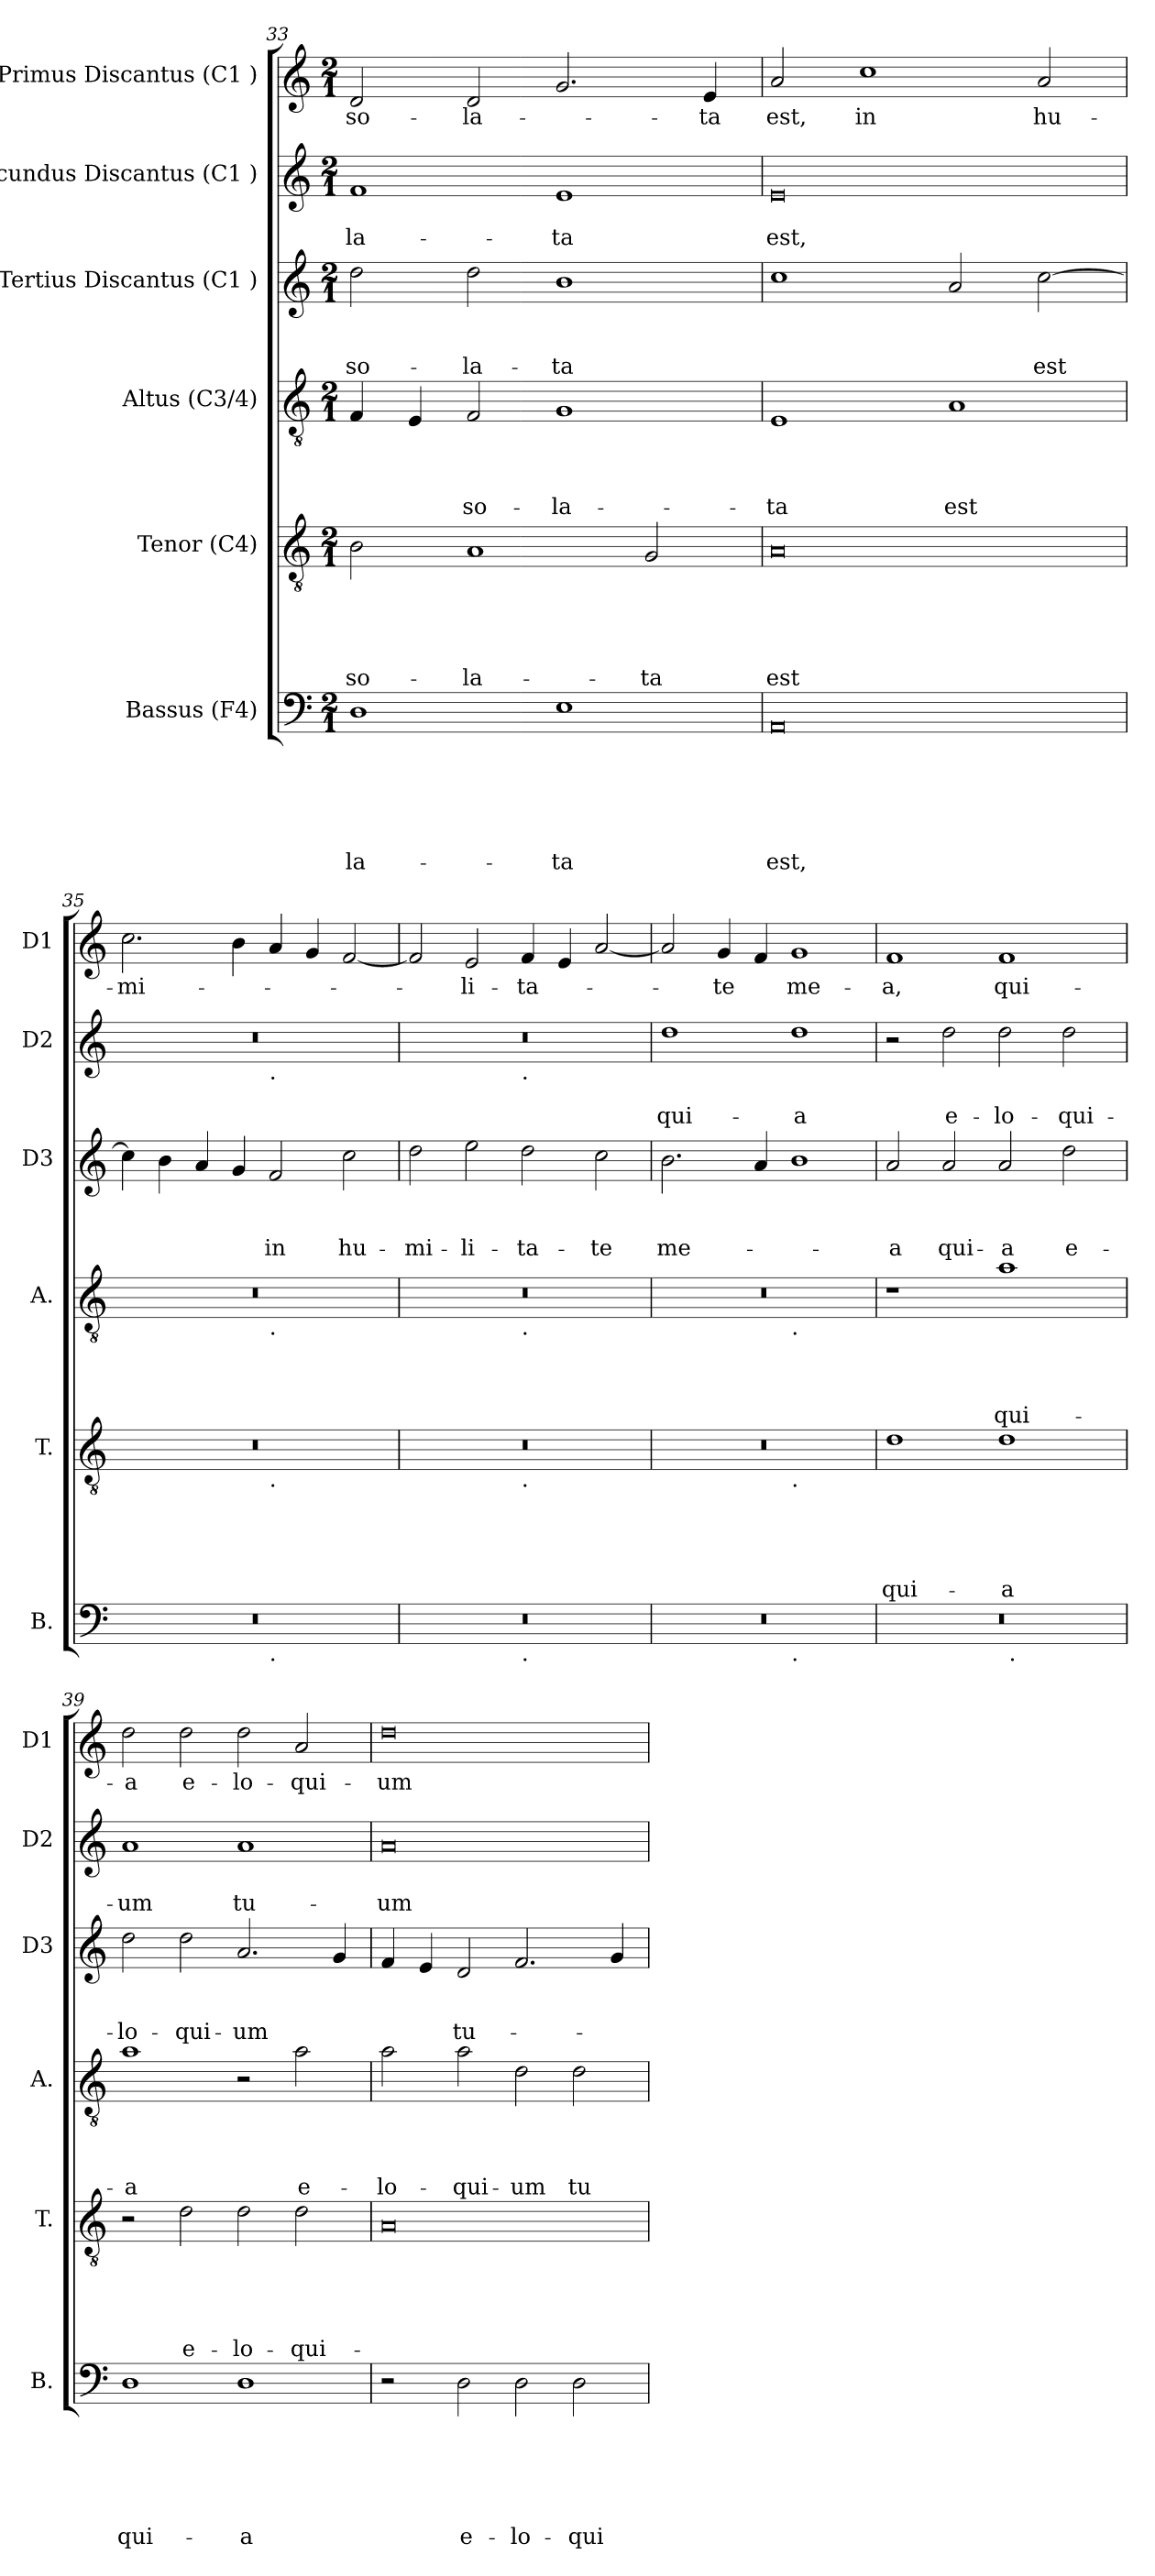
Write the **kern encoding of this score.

**kern	**text	**text	**text	**text	**text	**text	**kern	**text	**text	**text	**text	**text	**kern	**text	**text	**text	**text	**kern	**text	**text	**text	**kern	**text	**text	**kern	**text
*part6	*part6	*part6	*part6	*part6	*part6	*part6	*part5	*part5	*part5	*part5	*part5	*part5	*part4	*part4	*part4	*part4	*part4	*part3	*part3	*part3	*part3	*part2	*part2	*part2	*part1	*part1
*staff6	*staff6	*staff6	*staff6	*staff6	*staff6	*staff6	*staff5	*staff5	*staff5	*staff5	*staff5	*staff5	*staff4	*staff4	*staff4	*staff4	*staff4	*staff3	*staff3	*staff3	*staff3	*staff2	*staff2	*staff2	*staff1	*staff1
*I"Bassus (F4)	*	*	*	*	*	*	*I"Tenor (C4)	*	*	*	*	*	*I"Altus (C3/4)	*	*	*	*	*I"Tertius Discantus (C1 )	*	*	*	*I"Secundus Discantus (C1 )	*	*	*I"Primus Discantus (C1 )	*
*I'B.	*	*	*	*	*	*	*I'T.	*	*	*	*	*	*I'A.	*	*	*	*	*I'D3	*	*	*	*I'D2	*	*	*I'D1	*
*clefF4	*	*	*	*	*	*	*clefGv2	*	*	*	*	*	*clefGv2	*	*	*	*	*clefG2	*	*	*	*clefG2	*	*	*clefG2	*
*k[]	*	*	*	*	*	*	*k[]	*	*	*	*	*	*k[]	*	*	*	*	*k[]	*	*	*	*k[]	*	*	*k[]	*
*C:	*	*	*	*	*	*	*C:	*	*	*	*	*	*C:	*	*	*	*	*C:	*	*	*	*C:	*	*	*C:	*
*M2/1	*	*	*	*	*	*	*M2/1	*	*	*	*	*	*M2/1	*	*	*	*	*M2/1	*	*	*	*M2/1	*	*	*M2/1	*
=33	=33	=33	=33	=33	=33	=33	=33	=33	=33	=33	=33	=33	=33	=33	=33	=33	=33	=33	=33	=33	=33	=33	=33	=33	=33	=33
!	!	!	!	!	!	!LO:LY:b	!	!	!	!	!	!LO:LY:b	!	!	!	!	!	!	!	!	!LO:LY:b	!	!	!LO:LY:b	!	!LO:LY:b
1D	.	.	.	.	.	-la-	2B\	.	.	.	.	-so-	4F/	.	.	.	.	2dd\	.	.	-so-	1f	.	-la-	2d/	-so-
.	.	.	.	.	.	.	.	.	.	.	.	.	4E/	.	.	.	.	.	.	.	.	.	.	.	.	.
!	!	!	!	!	!	!	!	!	!	!	!	!LO:LY:b	!	!	!	!	!LO:LY:b	!	!	!	!LO:LY:b	!	!	!	!	!LO:LY:b
.	.	.	.	.	.	.	1A	.	.	.	.	-la-	2F/	.	.	.	-so-	2dd\	.	.	-la-	.	.	.	2d/	-la-
!	!	!	!	!	!	!LO:LY:b	!	!	!	!	!	!	!	!	!	!	!LO:LY:b	!	!	!	!LO:LY:b	!	!	!LO:LY:b	!	!
1E	.	.	.	.	.	-ta	.	.	.	.	.	.	1G	.	.	.	-la-	1b	.	.	-ta	1e	.	-ta	2.g/	.
!	!	!	!	!	!	!	!	!	!	!	!	!LO:LY:b	!	!	!	!	!	!	!	!	!	!	!	!	!	!
.	.	.	.	.	.	.	2G/	.	.	.	.	-ta	.	.	.	.	.	.	.	.	.	.	.	.	.	.
!	!	!	!	!	!	!	!	!	!	!	!	!	!	!	!	!	!	!	!	!	!	!	!	!	!	!LO:LY:b
.	.	.	.	.	.	.	.	.	.	.	.	.	.	.	.	.	.	.	.	.	.	.	.	.	4e/	-ta
!!LO:PB:g=z
=34	=34	=34	=34	=34	=34	=34	=34	=34	=34	=34	=34	=34	=34	=34	=34	=34	=34	=34	=34	=34	=34	=34	=34	=34	=34	=34
!	!	!	!	!	!	!LO:LY:b	!	!	!	!	!	!LO:LY:b:rj	!	!	!	!	!LO:LY:b	!	!	!	!	!	!	!LO:LY:b	!	!LO:LY:b
0AA	.	.	.	.	.	est,	0A	.	.	.	.	est	1E	.	.	.	-ta	1cc	.	.	.	0e	.	est,	2a/	est,
!	!	!	!	!	!	!	!	!	!	!	!	!	!	!	!	!	!	!	!	!	!	!	!	!	!	!LO:LY:b
.	.	.	.	.	.	.	.	.	.	.	.	.	.	.	.	.	.	.	.	.	.	.	.	.	1cc	in
!	!	!	!	!	!	!	!	!	!	!	!	!	!	!	!	!	!LO:LY:b	!	!	!	!	!	!	!	!	!
.	.	.	.	.	.	.	.	.	.	.	.	.	1A	.	.	.	est	2a/	.	.	.	.	.	.	.	.
!	!	!	!	!	!	!	!	!	!	!	!	!	!	!	!	!	!	!	!	!	!LO:LY:b	!	!	!	!	!LO:LY:b
.	.	.	.	.	.	.	.	.	.	.	.	.	.	.	.	.	.	[>2cc\	.	.	est	.	.	.	2a/	hu-
=35	=35	=35	=35	=35	=35	=35	=35	=35	=35	=35	=35	=35	=35	=35	=35	=35	=35	=35	=35	=35	=35	=35	=35	=35	=35	=35
!	!	!	!	!	!	!	!	!	!	!	!	!	!	!	!	!	!	!	!	!	!	!	!	!	!	!LO:LY:b
*^	*	*	*	*	*	*	*^	*	*	*	*	*	*^	*	*	*	*	*	*	*	*	*^	*	*	*	*
0r	1ryy	.	.	.	.	.	.	0r	1ryy	.	.	.	.	.	0r	1ryy	.	.	.	.	4cc\]	.	.	.	0r	1ryy	.	.	2.cc\	-mi-
.	.	.	.	.	.	.	.	.	.	.	.	.	.	.	.	.	.	.	.	.	4b\	.	.	.	.	.	.	.	.	.
.	.	.	.	.	.	.	.	.	.	.	.	.	.	.	.	.	.	.	.	.	4a/	.	.	.	.	.	.	.	.	.
.	.	.	.	.	.	.	.	.	.	.	.	.	.	.	.	.	.	.	.	.	4g/	.	.	.	.	.	.	.	4b\	.
!	!	!	!	!	!	!	!	!	!	!	!	!	!	!	!	!	!	!	!	!	!	!	!	!	!	!LO:TX:b:t=.	!	!	!	!
!	!	!	!	!	!	!	!	!	!	!	!	!	!	!	!	!LO:TX:b:t=.	!	!	!	!	!	!	!	!	!	!	!	!	!	!
!	!	!	!	!	!	!	!	!	!LO:TX:b:t=.	!	!	!	!	!	!	!	!	!	!	!	!	!	!	!	!	!	!	!	!	!
!	!LO:TX:b:t=.	!	!	!	!	!	!	!	!	!	!	!	!	!	!	!	!	!	!	!	!	!	!	!	!	!	!	!	!	!
!	!	!	!	!	!	!	!	!	!	!	!	!	!	!	!	!	!	!	!	!	!	!	!	!LO:LY:b	!	!	!	!	!	!
.	1ryy	.	.	.	.	.	.	.	1ryy	.	.	.	.	.	.	1ryy	.	.	.	.	2f/	.	.	in	.	1ryy	.	.	4a/	.
.	.	.	.	.	.	.	.	.	.	.	.	.	.	.	.	.	.	.	.	.	.	.	.	.	.	.	.	.	4g/	.
!	!	!	!	!	!	!	!	!	!	!	!	!	!	!	!	!	!	!	!	!	!	!	!	!LO:LY:b	!	!	!	!	!	!
.	.	.	.	.	.	.	.	.	.	.	.	.	.	.	.	.	.	.	.	.	2cc\	.	.	hu-	.	.	.	.	[<2f/	.
=36	=36	=36	=36	=36	=36	=36	=36	=36	=36	=36	=36	=36	=36	=36	=36	=36	=36	=36	=36	=36	=36	=36	=36	=36	=36	=36	=36	=36	=36	=36
!	!	!	!	!	!	!	!	!	!	!	!	!	!	!	!	!	!	!	!	!	!	!	!	!LO:LY:b	!	!	!	!	!	!
0r	1ryy	.	.	.	.	.	.	0r	1ryy	.	.	.	.	.	0r	1ryy	.	.	.	.	2dd\	.	.	-mi-	0r	1ryy	.	.	2f/]	.
!	!	!	!	!	!	!	!	!	!	!	!	!	!	!	!	!	!	!	!	!	!	!	!	!LO:LY:b	!	!	!	!	!	!LO:LY:b
.	.	.	.	.	.	.	.	.	.	.	.	.	.	.	.	.	.	.	.	.	2ee\	.	.	-li-	.	.	.	.	2e/	-li-
!	!	!	!	!	!	!	!	!	!	!	!	!	!	!	!	!	!	!	!	!	!	!	!	!	!	!LO:TX:b:t=.	!	!	!	!
!	!	!	!	!	!	!	!	!	!	!	!	!	!	!	!	!LO:TX:b:t=.	!	!	!	!	!	!	!	!	!	!	!	!	!	!
!	!	!	!	!	!	!	!	!	!LO:TX:b:t=.	!	!	!	!	!	!	!	!	!	!	!	!	!	!	!	!	!	!	!	!	!
!	!LO:TX:b:t=.	!	!	!	!	!	!	!	!	!	!	!	!	!	!	!	!	!	!	!	!	!	!	!	!	!	!	!	!	!
!	!	!	!	!	!	!	!	!	!	!	!	!	!	!	!	!	!	!	!	!	!	!	!	!LO:LY:b	!	!	!	!	!	!LO:LY:b
.	1ryy	.	.	.	.	.	.	.	1ryy	.	.	.	.	.	.	1ryy	.	.	.	.	2dd\	.	.	-ta-	.	1ryy	.	.	4f/	-ta-
.	.	.	.	.	.	.	.	.	.	.	.	.	.	.	.	.	.	.	.	.	.	.	.	.	.	.	.	.	4e/	.
!	!	!	!	!	!	!	!	!	!	!	!	!	!	!	!	!	!	!	!	!	!	!	!	!LO:LY:b	!	!	!	!	!	!
.	.	.	.	.	.	.	.	.	.	.	.	.	.	.	.	.	.	.	.	.	2cc\	.	.	-te	.	.	.	.	[<2a/	.
=37	=37	=37	=37	=37	=37	=37	=37	=37	=37	=37	=37	=37	=37	=37	=37	=37	=37	=37	=37	=37	=37	=37	=37	=37	=37	=37	=37	=37	=37	=37
!	!	!	!	!	!	!	!	!	!	!	!	!	!	!	!	!	!	!	!	!	!	!	!	!LO:LY:b	!	!	!	!LO:LY:b	!	!
*	*	*	*	*	*	*	*	*	*	*	*	*	*	*	*	*	*	*	*	*	*	*	*	*	*v	*v	*	*	*	*
0r	1ryy	.	.	.	.	.	.	0r	1ryy	.	.	.	.	.	0r	1ryy	.	.	.	.	2.b\	.	.	me-	1dd	.	qui-	2a/]	.
!	!	!	!	!	!	!	!	!	!	!	!	!	!	!	!	!	!	!	!	!	!	!	!	!	!	!	!	!	!LO:LY:b
.	.	.	.	.	.	.	.	.	.	.	.	.	.	.	.	.	.	.	.	.	.	.	.	.	.	.	.	4g/	-te
.	.	.	.	.	.	.	.	.	.	.	.	.	.	.	.	.	.	.	.	.	4a/	.	.	.	.	.	.	4f/	.
!	!	!	!	!	!	!	!	!	!	!	!	!	!	!	!	!LO:TX:b:t=.	!	!	!	!	!	!	!	!	!	!	!	!	!
!	!	!	!	!	!	!	!	!	!LO:TX:b:t=.	!	!	!	!	!	!	!	!	!	!	!	!	!	!	!	!	!	!	!	!
!	!LO:TX:b:t=.	!	!	!	!	!	!	!	!	!	!	!	!	!	!	!	!	!	!	!	!	!	!	!	!	!	!	!	!
!	!	!	!	!	!	!	!	!	!	!	!	!	!	!	!	!	!	!	!	!	!	!	!	!	!	!	!LO:LY:b:rj	!	!LO:LY:b
.	1ryy	.	.	.	.	.	.	.	1ryy	.	.	.	.	.	.	1ryy	.	.	.	.	1b	.	.	.	1dd	.	-a	1g	me-
!!LO:LB:g=z
=38	=38	=38	=38	=38	=38	=38	=38	=38	=38	=38	=38	=38	=38	=38	=38	=38	=38	=38	=38	=38	=38	=38	=38	=38	=38	=38	=38	=38	=38
!	!	!	!	!	!	!	!	!	!	!	!	!	!	!LO:LY:b	!	!	!	!	!	!	!	!	!	!LO:LY:b	!	!	!	!	!LO:LY:b
*	*	*	*	*	*	*	*	*v	*v	*	*	*	*	*	*	*	*	*	*	*	*	*	*	*	*	*	*	*	*
*	*	*	*	*	*	*	*	*	*	*	*	*	*	*v	*v	*	*	*	*	*	*	*	*	*	*	*	*	*
0r	1ryy	.	.	.	.	.	.	1d	.	.	.	.	qui-	1r	.	.	.	.	2a/	.	.	-a	2r	.	.	1f	-a,
!	!	!	!	!	!	!	!	!	!	!	!	!	!	!	!	!	!	!	!	!	!	!LO:LY:b	!	!	!LO:LY:b	!	!
.	.	.	.	.	.	.	.	.	.	.	.	.	.	.	.	.	.	.	2a/	.	.	qui-	2dd\	.	e-	.	.
!	!	!	!	!	!	!	!	!	!	!	!	!	!LO:LY:b:rj	!	!	!	!	!LO:LY:b	!	!	!	!LO:LY:b	!	!	!LO:LY:b	!	!LO:LY:b
.	32ryy	.	.	.	.	.	.	1d	.	.	.	.	-a	1a	.	.	.	qui-	2a/	.	.	-a	2dd\	.	-lo-	1f	qui-
!	!LO:TX:b:t=.	!	!	!	!	!	!	!	!	!	!	!	!	!	!	!	!	!	!	!	!	!	!	!	!	!	!
.	2ryy	.	.	.	.	.	.	.	.	.	.	.	.	.	.	.	.	.	.	.	.	.	.	.	.	.	.
!	!	!	!	!	!	!	!	!	!	!	!	!	!	!	!	!	!	!	!	!	!	!LO:LY:b	!	!	!LO:LY:b	!	!
.	.	.	.	.	.	.	.	.	.	.	.	.	.	.	.	.	.	.	2dd\	.	.	e-	2dd\	.	-qui-	.	.
.	4...ryy	.	.	.	.	.	.	.	.	.	.	.	.	.	.	.	.	.	.	.	.	.	.	.	.	.	.
=39	=39	=39	=39	=39	=39	=39	=39	=39	=39	=39	=39	=39	=39	=39	=39	=39	=39	=39	=39	=39	=39	=39	=39	=39	=39	=39	=39
!	!	!	!	!	!	!	!LO:LY:b	!	!	!	!	!	!	!	!	!	!	!LO:LY:b:rj	!	!	!	!LO:LY:b	!	!	!LO:LY:b	!	!LO:LY:b
*v	*v	*	*	*	*	*	*	*	*	*	*	*	*	*	*	*	*	*	*	*	*	*	*	*	*	*	*
1D	.	.	.	.	.	qui-	2r	.	.	.	.	.	1a	.	.	.	-a	2dd\	.	.	-lo-	1a	.	-um	2dd\	-a
!	!	!	!	!	!	!	!	!	!	!	!	!LO:LY:b	!	!	!	!	!	!	!	!	!LO:LY:b	!	!	!	!	!LO:LY:b
.	.	.	.	.	.	.	2d\	.	.	.	.	e-	.	.	.	.	.	2dd\	.	.	-qui-	.	.	.	2dd\	e-
!	!	!	!	!	!	!LO:LY:b:rj	!	!	!	!	!	!LO:LY:b	!	!	!	!	!	!	!	!	!LO:LY:b	!	!	!LO:LY:b	!	!LO:LY:b
1D	.	.	.	.	.	-a	2d\	.	.	.	.	-lo-	2r	.	.	.	.	2.a/	.	.	-um	1a	.	tu-	2dd\	-lo-
!	!	!	!	!	!	!	!	!	!	!	!	!LO:LY:b	!	!	!	!	!LO:LY:b	!	!	!	!	!	!	!	!	!LO:LY:b
.	.	.	.	.	.	.	2d\	.	.	.	.	-qui-	2a\	.	.	.	e-	.	.	.	.	.	.	.	2a/	-qui-
.	.	.	.	.	.	.	.	.	.	.	.	.	.	.	.	.	.	4g/	.	.	.	.	.	.	.	.
=40	=40	=40	=40	=40	=40	=40	=40	=40	=40	=40	=40	=40	=40	=40	=40	=40	=40	=40	=40	=40	=40	=40	=40	=40	=40	=40
!	!	!	!	!	!	!	!	!	!	!	!	!	!	!	!	!	!LO:LY:b	!	!	!	!	!	!	!LO:LY:b	!	!LO:LY:b
2r	.	.	.	.	.	.	0A	.	.	.	.	.	2a\	.	.	.	-lo-	4f/	.	.	.	0a	.	-um	0dd	-um
.	.	.	.	.	.	.	.	.	.	.	.	.	.	.	.	.	.	4e/	.	.	.	.	.	.	.	.
!	!	!	!	!	!	!LO:LY:b	!	!	!	!	!	!	!	!	!	!	!LO:LY:b	!	!	!	!LO:LY:b	!	!	!	!	!
2D\	.	.	.	.	.	e-	.	.	.	.	.	.	2a\	.	.	.	-qui-	2d/	.	.	tu-	.	.	.	.	.
!	!	!	!	!	!	!LO:LY:b	!	!	!	!	!	!	!	!	!	!	!LO:LY:b	!	!	!	!	!	!	!	!	!
2D\	.	.	.	.	.	-lo-	.	.	.	.	.	.	2d\	.	.	.	-um	2.f/	.	.	.	.	.	.	.	.
!	!	!	!	!	!	!LO:LY:b	!	!	!	!	!	!	!	!	!	!	!LO:LY:b	!	!	!	!	!	!	!	!	!
2D\	.	.	.	.	.	-qui-	.	.	.	.	.	.	2d\	.	.	.	tu-	.	.	.	.	.	.	.	.	.
.	.	.	.	.	.	.	.	.	.	.	.	.	.	.	.	.	.	4g/	.	.	.	.	.	.	.	.
=	=	=	=	=	=	=	=	=	=	=	=	=	=	=	=	=	=	=	=	=	=	=	=	=	=	=
*-	*-	*-	*-	*-	*-	*-	*-	*-	*-	*-	*-	*-	*-	*-	*-	*-	*-	*-	*-	*-	*-	*-	*-	*-	*-	*-
